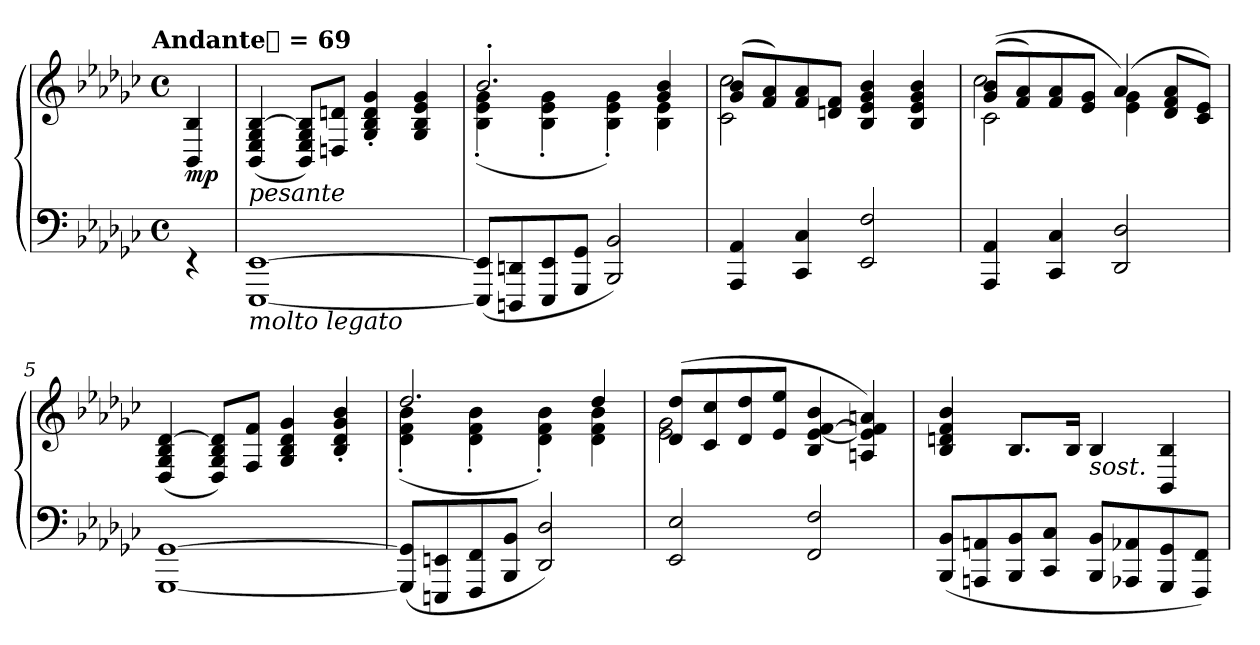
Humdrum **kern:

**kern	**kern	**dynam
*part1	*part1	*part1
*staff2	*staff1	*staff1/2
*clefF4	*clefG2	*
*k[b-e-a-d-g-c-]	*k[b-e-a-d-g-c-]	*
!!LO:TX:omd:t=Andante𝅘𝅥 = 69
*M4/4	*M4/4	*
*met(c)	*met(c)	*
*MM69	*MM69	*
=	=	=
!	!	!LO:DY:b
4rEE	4BB-/ 4B-/	mp
=1	=1	=1
!LO:TX:a:i:t=pesante	!	!
!LO:TX:b:i:t=molto legato	!	!
[1EEE- [1EE-	(>4BB-/ 4E-/ 4G-/ [4B-/	.
.	8BB-/ 8E-/ 8G-/ 8B-]/L)	.
.	8Dn/ 8dn/J	.
.	4G-'/ 4B-'/ 4d'/ 4g-'/	.
.	4G-/ 4B-/ 4e-/ 4g-/	.
=2	=2	=2
*	*^	*
(<8EEE-]/ 8EE-]/L	2.b-'/	(<4B-'\ 4e-'\ 4g-'\	.
8DDDn/ 8DDn/	.	.	.
8EEE-/ 8EE-/	.	4B-'\ 4e-'\ 4g-'\	.
8GGG-/ 8GG-/J	.	.	.
2BBB-/ 2BB-/)	.	4B-'\ 4e-'\ 4g-'\)	.
.	4g-/ 4b-/	4B-\ 4e-\	.
=3	=3	=3	=3
4AAA-/ 4AA-/	(<(>8g-/ 8b-/L	2c-\ 2cc-\)	.
.	8f/ 8a-/)	.	.
4CC-/ 4C-/	8f/ 8a-/	.	.
.	8dn/ 8f/J	.	.
2EE-/ 2F/	(<4B-/ 4e-/ 4g-/ 4b-/)	2ryy	.
.	4B-/ 4e-/ 4g-/ 4b-/	.	.
=4	=4	=4	=4
*	*	*^	*
4AAA-/ 4AA-/	(<(>8g-/ 8b-/L	2cc-\	2c-\	.
.	8f/ 8a-/)	.	.	.
4CC-/ 4C-/	8f/ 8a-/	.	.	.
.	8e-/ 8g-/J	.	.	.
2DD-/ 2D-/	(<4a-/)	4e-\ 4g-\	2ryy	.
.	8d-/ 8f/ 8a-/L	4ryy	.	.
.	8c-/ 8e-/J)	.	.	.
*	*v	*v	*v	*
!!LO:LB:g=z
=5	=5	=5
[1GGG- [1GG-	(>4D-/ 4G-/ 4B-/ [4d-/	.
.	8D-/ 8G-/ 8B-/ 8d-]/L)	.
.	8F/ 8f/J	.
.	4G-/ 4B-/ 4d-/ 4g-/	.
.	4B-'/ 4d-'/ 4g-'/ 4b-'/	.
=6	=6	=6
*	*^	*
(<8GGG-]/ 8GG-]/L	2.dd-/	(<4d-'\ 4f'\ 4b-'\	.
8EEEn/ 8EEn/	.	.	.
8FFF/ 8FF/	.	4d-'\ 4f'\ 4b-'\	.
8BBB-/ 8BB-/J	.	.	.
2DD-/ 2D-/)	.	4d-'\ 4f'\ 4b-'\)	.
.	4dd-/	4d-\ 4f\ 4b-\	.
=7	=7	=7	=7
2EE-/ 2E-/	(>8d-/ 8dd-/L	2e-\ 2g-\	.
.	8c-/ 8cc-/	.	.
.	8d-/ 8dd-/	.	.
.	8e-/ 8ee-/J	.	.
2FF/ 2F/	4B-/ [4e-/ [4f/ 4b-/	2ryy	.
.	4An/ 4e-]/ 4f]/ 4an/)	.	.
*	*v	*v	*
=8	=8	=8
(<8BBB-/ 8BB-/L	4B-/ 4dn/ 4f/ 4b-/	.
8AAAn/ 8AAn/	.	.
8BBB-/ 8BB-/	8.B-/L	.
8CC-/ 8C-/J	.	.
.	16B-/Jk	.
!	!LO:TX:b:i:t=sost.	!
8BBB-/ 8BB-/L	4B-/	.
8AAA-X/ 8AA-X/	.	.
8GGG-/ 8GG-/	4BB-/ 4B-/	.
8FFF/ 8FF/J)	.	.
=	=	=
*-	*-	*-
